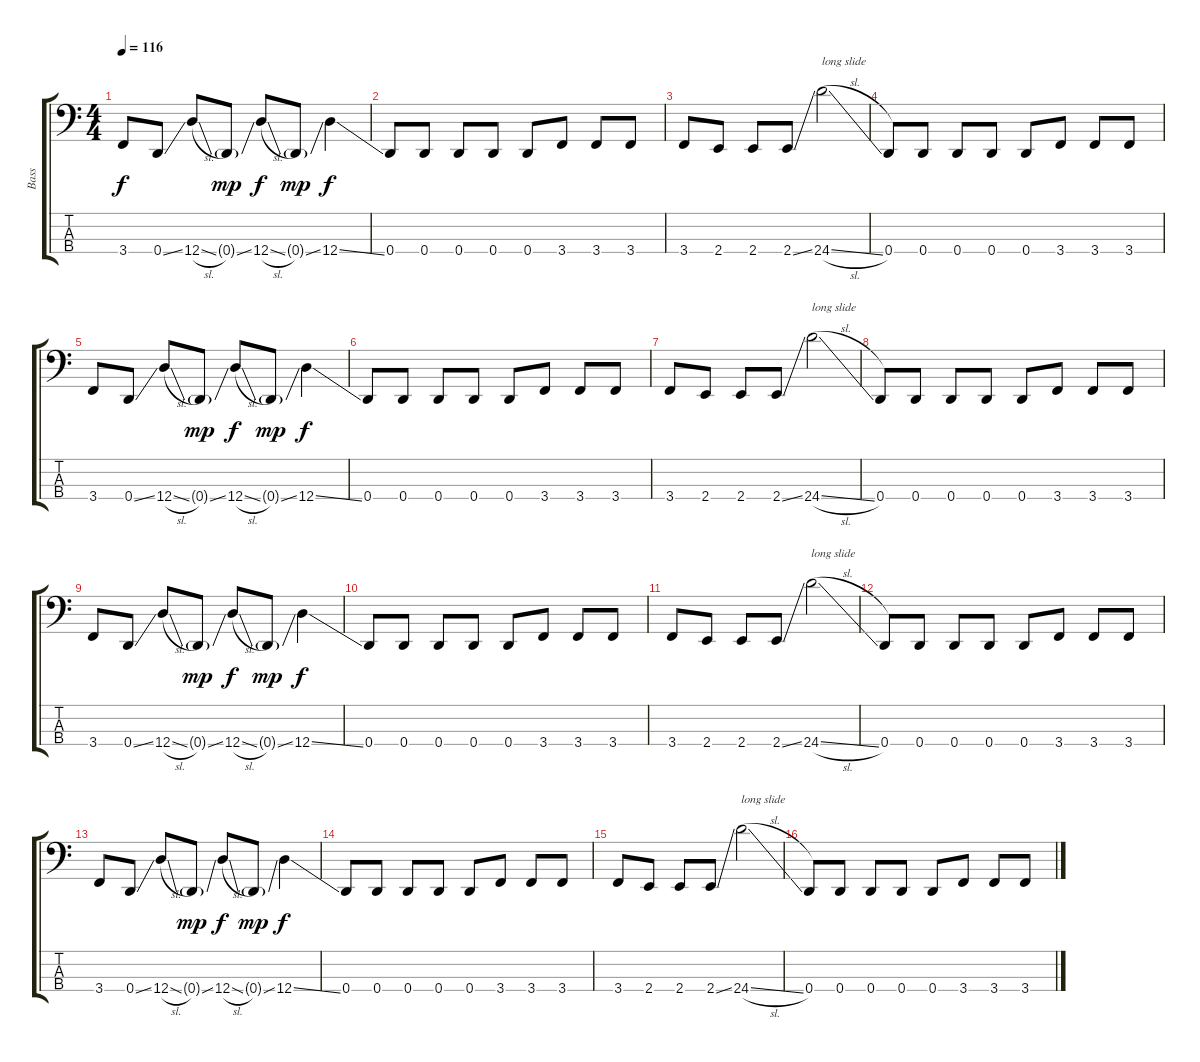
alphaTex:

\track ("Bass" "Bass") {instrument electricbassfinger}
\staff {score tabs}
\tuning (F2 C2 G1 D1) {hide}
\ts (4 4)
\tempo 116
\clef f4
\ks c
3.4.8{dy f} 0.4{ss}.8 12.4{sl}.8 0.4{ss g}.8{dy mp} 12.4{sl}.8{dy f} 0.4{ss g}.8{dy mp} 12.4{ss}.4{dy f} |
0.4.8 0.4.8 0.4.8 0.4.8 0.4.8 3.4.8 3.4.8 3.4.8 |
3.4.8 2.4.8 2.4.8 2.4{ss}.8 24.4{sl}.2{txt "long slide"} |
0.4.8 0.4.8 0.4.8 0.4.8 0.4.8 3.4.8 3.4.8 3.4.8 |
3.4.8 0.4{ss}.8 12.4{sl}.8 0.4{ss g}.8{dy mp} 12.4{sl}.8{dy f} 0.4{ss g}.8{dy mp} 12.4{ss}.4{dy f} |
0.4.8 0.4.8 0.4.8 0.4.8 0.4.8 3.4.8 3.4.8 3.4.8 |
3.4.8 2.4.8 2.4.8 2.4{ss}.8 24.4{sl}.2{txt "long slide"} |
0.4.8 0.4.8 0.4.8 0.4.8 0.4.8 3.4.8 3.4.8 3.4.8 |
3.4.8 0.4{ss}.8 12.4{sl}.8 0.4{ss g}.8{dy mp} 12.4{sl}.8{dy f} 0.4{ss g}.8{dy mp} 12.4{ss}.4{dy f} |
0.4.8 0.4.8 0.4.8 0.4.8 0.4.8 3.4.8 3.4.8 3.4.8 |
3.4.8 2.4.8 2.4.8 2.4{ss}.8 24.4{sl}.2{txt "long slide"} |
0.4.8 0.4.8 0.4.8 0.4.8 0.4.8 3.4.8 3.4.8 3.4.8 |
3.4.8 0.4{ss}.8 12.4{sl}.8 0.4{ss g}.8{dy mp} 12.4{sl}.8{dy f} 0.4{ss g}.8{dy mp} 12.4{ss}.4{dy f} |
0.4.8 0.4.8 0.4.8 0.4.8 0.4.8 3.4.8 3.4.8 3.4.8 |
3.4.8 2.4.8 2.4.8 2.4{ss}.8 24.4{sl}.2{txt "long slide"} |
0.4.8 0.4.8 0.4.8 0.4.8 0.4.8 3.4.8 3.4.8 3.4.8
